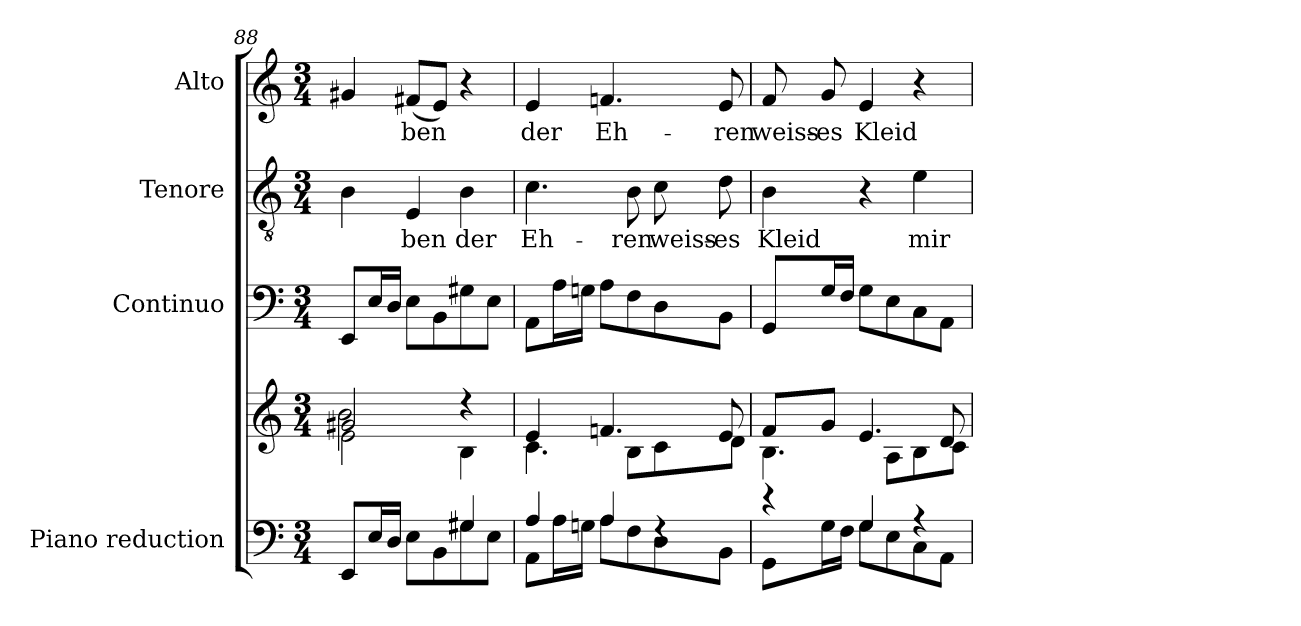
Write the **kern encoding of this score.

**kern	**kern	**kern	**kern	**text	**kern	**text
*part4	*part4	*part3	*part2	*part2	*part1	*part1
*staff5	*staff4	*staff3	*staff2	*staff2	*staff1	*staff1
*I"Piano reduction	*	*I"Continuo	*I"Tenore	*	*I"Alto	*
*I'Pno	*	*	*	*	*	*
*clefF4	*clefG2	*clefF4	*clefGv2	*	*clefG2	*
*k[]	*k[]	*k[]	*k[]	*	*k[]	*
*M3/4	*M3/4	*M3/4	*M3/4	*	*M3/4	*
=88	=88	=88	=88	=88	=88	=88
*^	*^	*	*	*	*	*
*	*	*	*^	*	*	*	*	*
2ryy	8EE/L	2g#X/	2e\	2b\	8EE/L	4B\	.	4g#X/	.
.	16E/L	.	.	.	16E/L	.	.	.	.
.	16D/JJ	.	.	.	16D/JJ	.	.	.	.
!	!	!	!	!	!	!	!LO:LY:b	!	!LO:LY:b
.	8E\L	.	.	.	8E\L	4E/	-ben	(<8f#X/L	-ben
.	8BB\	.	.	.	8BB\	.	.	8e/J)	.
!	!	!	!	!	!	!	!LO:LY:b	!	!
4G#X/	8G#X\	4r	4B\	4ryy	8G#X\	4B\	der	4r	.
.	8E\J	.	.	.	8E\J	.	.	.	.
*	*	*	*v	*v	*	*	*	*	*
=89	=89	=89	=89	=89	=89	=89	=89	=89
!	!	!	!	!	!	!LO:LY:b	!	!LO:LY:b
4A/	8AA\L	4e/	4.c\	8AA\L	4.c\	Eh-	4e/	der
.	16A\L	.	.	16A\L	.	.	.	.
.	16Gn\JJ	.	.	16Gn\JJ	.	.	.	.
!	!	!	!	!	!	!	!	!LO:LY:b
4A/	8A\L	4.fn/	.	8A\L	.	.	4.fn/	Eh-
!	!	!	!	!	!	!LO:LY:b	!	!
.	8F\	.	8B\L	8F\	8B\	-ren	.	.
!	!	!	!	!	!	!LO:LY:b	!	!
4rF	8D\	.	8c\	8D\	8c\	weiss-	.	.
!	!	!	!	!	!	!LO:LY:b	!	!LO:LY:b
.	8BB\J	8e/	8d\J	8BB\J	8d\	-es	8e/	-ren
=90	=90	=90	=90	=90	=90	=90	=90	=90
!	!	!	!	!	!	!LO:LY:b	!	!LO:LY:b
4r	8GG\L	8f/L	4.B\	8GG/L	4B\	Kleid	8f/	weiss-
!	!	!	!	!	!	!	!	!LO:LY:b
.	16G\L	8g/J	.	16G/L	.	.	8g/	-es
.	16F\JJ	.	.	16F/JJ	.	.	.	.
!	!	!	!	!	!	!	!	!LO:LY:b
4G/	8G\L	4.e/	.	8G\L	4r	.	4e/	Kleid
.	8E\	.	8A\L	8E\	.	.	.	.
!	!	!	!	!	!	!LO:LY:b	!	!
4r	8C\	.	8B\	8C\	4e\	mir	4r	.
.	8AA\J	8d/	8c\J	8AA\J	.	.	.	.
*v	*v	*	*	*	*	*	*	*
*	*v	*v	*	*	*	*	*
=	=	=	=	=	=	=
*-	*-	*-	*-	*-	*-	*-
